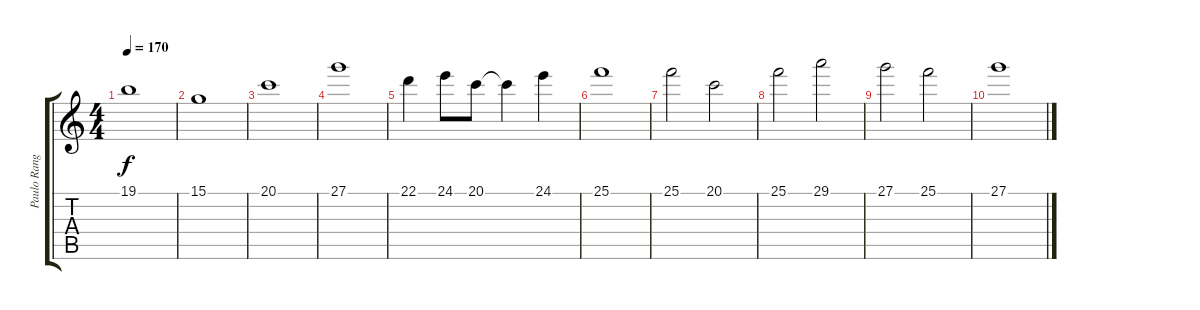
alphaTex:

\track ("Paulo Rangel" "Paulo Rang") {instrument stringensemble1}
\staff {score tabs}
\tuning (E4 B3 G3 D3 A2 E2) {hide}
\ts (4 4)
\tempo 170
\clef g2
\ks c
19.1.1{dy f} |
15.1.1 |
20.1.1 |
27.1.1 |
22.1.4 24.1.8 20.1.8 20.1{t}.4 24.1.4 |
25.1.1 |
25.1.2 20.1.2 |
25.1.2 29.1.2 |
27.1.2 25.1.2 |
27.1.1
